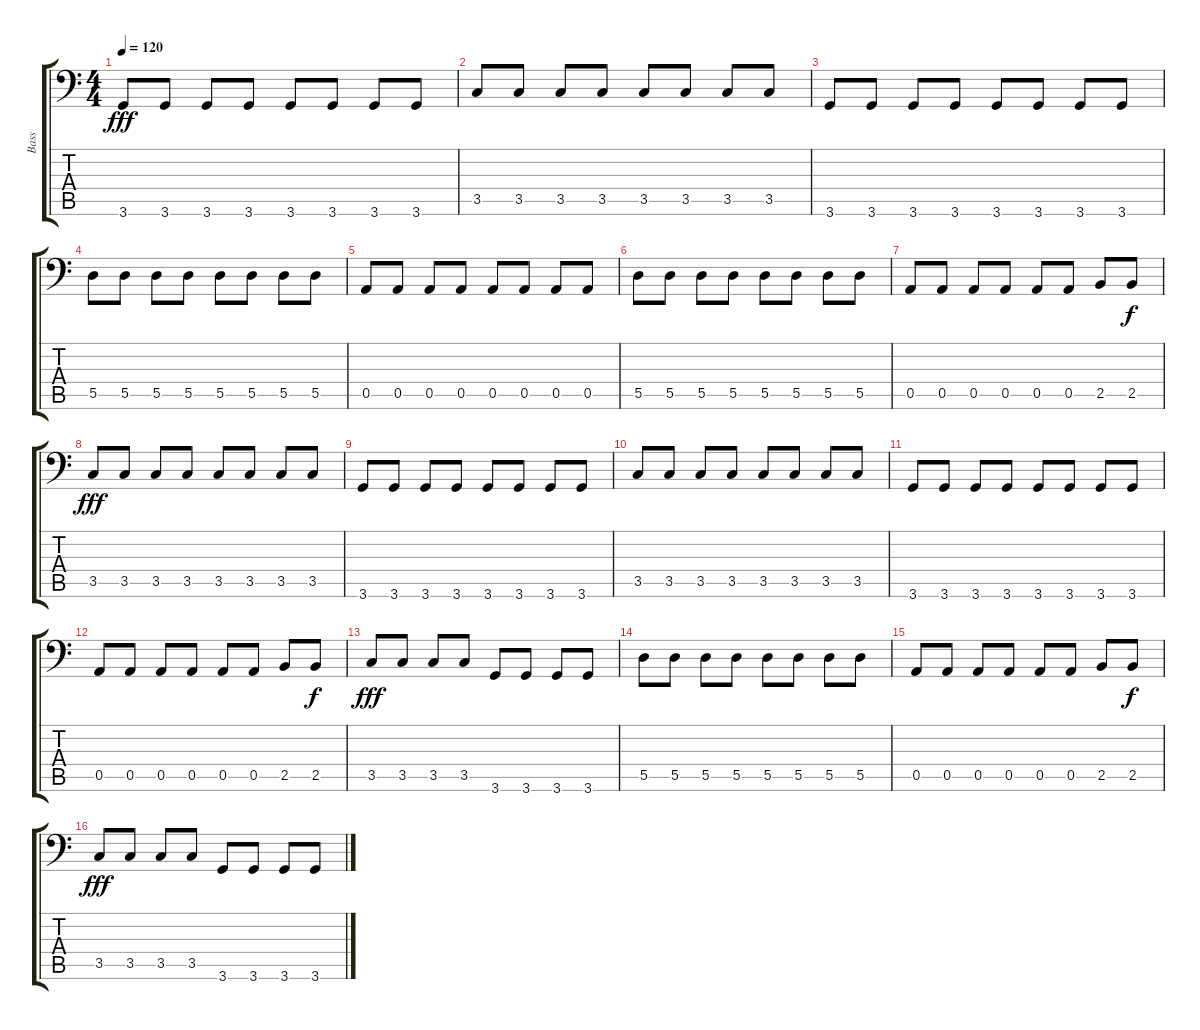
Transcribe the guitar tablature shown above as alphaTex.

\track ("Bass" "Bass") {instrument electricbasspick}
\staff {score tabs}
\tuning (E4 B3 G3 D3 A1 E1) {hide}
\ts (4 4)
\tempo 120
\clef f4
\ks c
3.6.8{dy fff} 3.6.8 3.6.8 3.6.8 3.6.8 3.6.8 3.6.8 3.6.8 |
3.5.8 3.5.8 3.5.8 3.5.8 3.5.8 3.5.8 3.5.8 3.5.8 |
3.6.8 3.6.8 3.6.8 3.6.8 3.6.8 3.6.8 3.6.8 3.6.8 |
5.5.8 5.5.8 5.5.8 5.5.8 5.5.8 5.5.8 5.5.8 5.5.8 |
0.5.8 0.5.8 0.5.8 0.5.8 0.5.8 0.5.8 0.5.8 0.5.8 |
5.5.8 5.5.8 5.5.8 5.5.8 5.5.8 5.5.8 5.5.8 5.5.8 |
0.5.8 0.5.8 0.5.8 0.5.8 0.5.8 0.5.8 2.5.8 2.5.8{dy f} |
3.5.8{dy fff} 3.5.8 3.5.8 3.5.8 3.5.8 3.5.8 3.5.8 3.5.8 |
3.6.8 3.6.8 3.6.8 3.6.8 3.6.8 3.6.8 3.6.8 3.6.8 |
3.5.8 3.5.8 3.5.8 3.5.8 3.5.8 3.5.8 3.5.8 3.5.8 |
3.6.8 3.6.8 3.6.8 3.6.8 3.6.8 3.6.8 3.6.8 3.6.8 |
0.5.8 0.5.8 0.5.8 0.5.8 0.5.8 0.5.8 2.5.8 2.5.8{dy f} |
3.5.8{dy fff} 3.5.8 3.5.8 3.5.8 3.6.8 3.6.8 3.6.8 3.6.8 |
5.5.8 5.5.8 5.5.8 5.5.8 5.5.8 5.5.8 5.5.8 5.5.8 |
0.5.8 0.5.8 0.5.8 0.5.8 0.5.8 0.5.8 2.5.8 2.5.8{dy f} |
3.5.8{dy fff} 3.5.8 3.5.8 3.5.8 3.6.8 3.6.8 3.6.8 3.6.8
